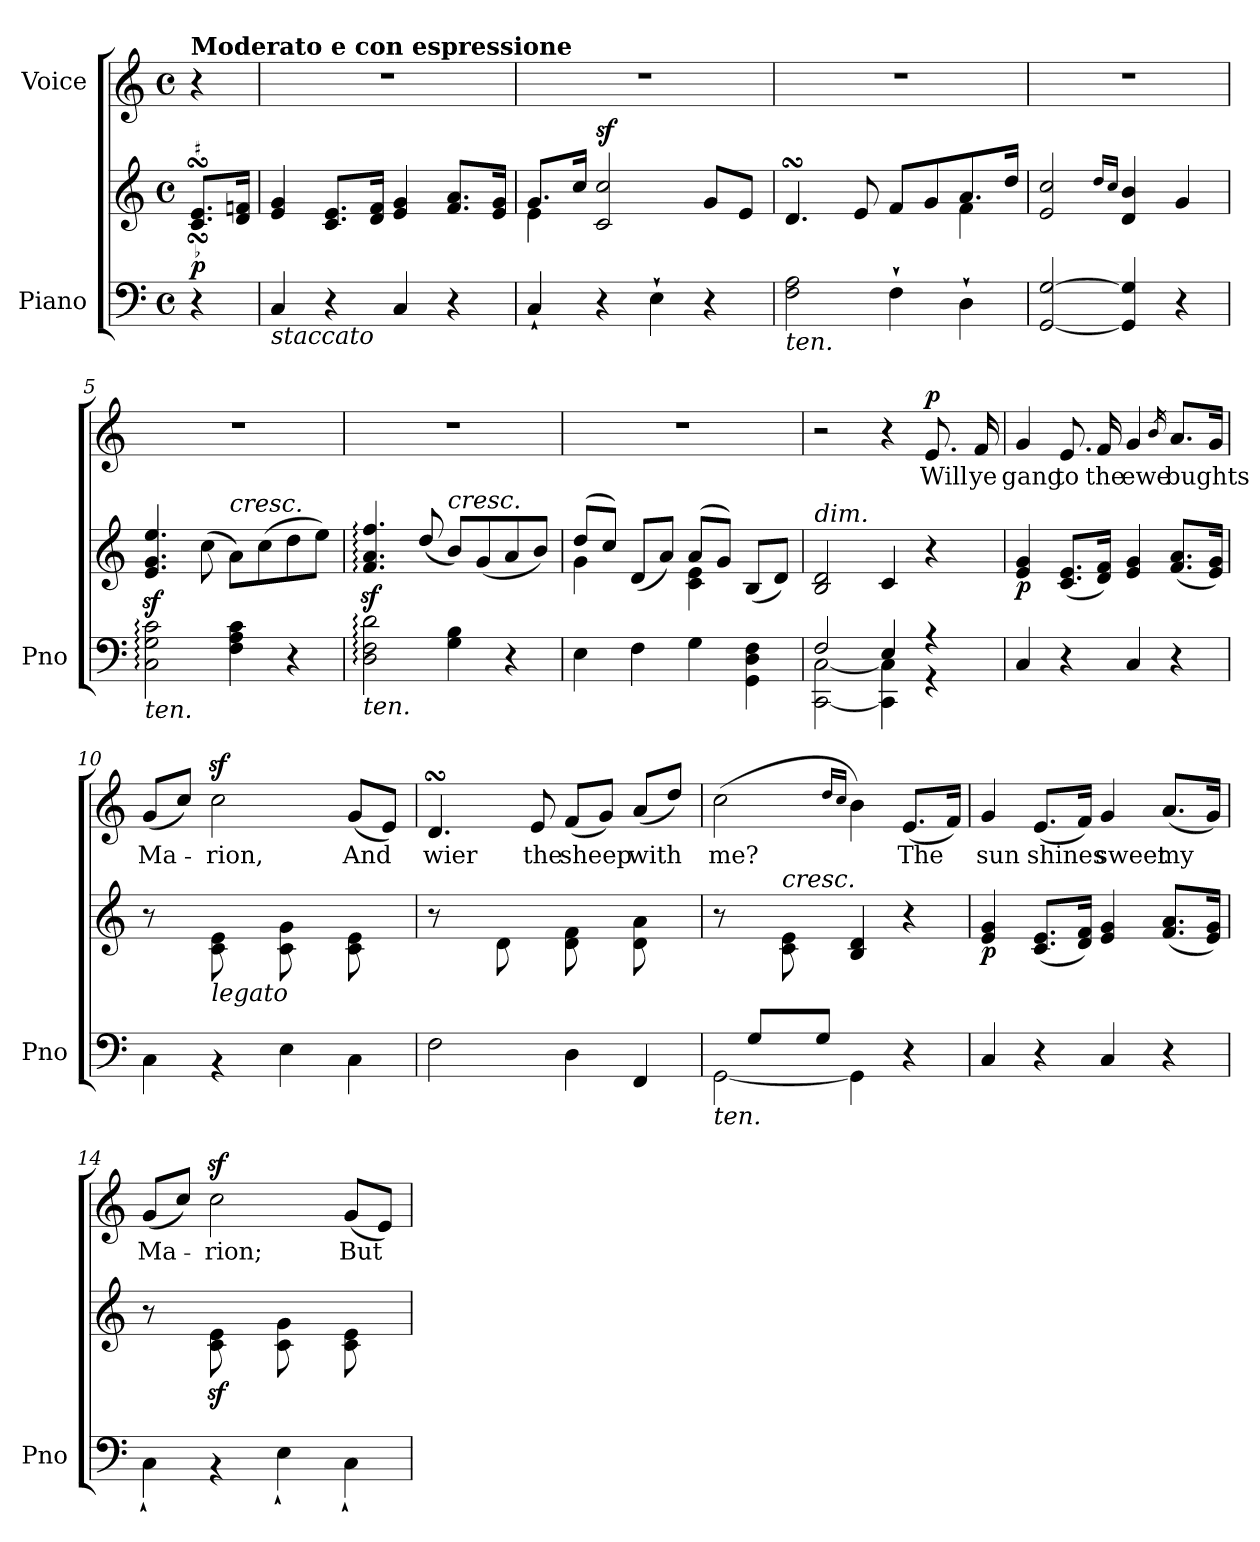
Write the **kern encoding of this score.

**kern	**kern	**dynam	**kern	**text	**dynam
*part2	*part2	*part2	*part1	*part1	*part1
*staff3	*staff2	*staff2/3	*staff1	*staff1	*staff1
*I"Piano	*	*	*I"Voice	*	*
*I'Pno	*	*	*	*	*
*clefF4	*clefG2	*	*clefG2	*	*
*k[]	*k[]	*	*k[]	*	*
*M4/4	*M4/4	*	*M4/4	*	*
*met(c)	*met(c)	*	*met(c)	*	*
=	=	=	=	=	=
!	!	!	!LO:TX:a:B:t=Moderato e con espressione	!	!
!	!	!LO:DY:b	!	!	!
4r	8.c/sSSS 8.e/sSSSL	p	4r	.	.
.	16d/ 16f/Jk	.	.	.	.
=1	=1	=1	=1	=1	=1
!LO:TX:b:i:t=staccato	!	!	!	!	!
4C/	4e/ 4g/	.	1r	.	.
4r	8.c/ 8.e/L	.	.	.	.
.	16d/ 16f/Jk	.	.	.	.
4C/	4e/ 4g/	.	.	.	.
4r	8.f/ 8.a/L	.	.	.	.
.	16e/ 16g/Jk	.	.	.	.
=2	=2	=2	=2	=2	=2
*	*^	*	*	*	*
4C`/	8.g/L	4e\	.	1r	.	.
.	16cc/Jk	.	.	.	.	.
!	!	!	!LO:DY:a	!	!	!
4r	2c/ 2cc/	4ryy	sf	.	.	.
4E`<\	.	2ryy	.	.	.	.
4r	8g/L	.	.	.	.	.
.	8e/J	.	.	.	.	.
=3	=3	=3	=3	=3	=3	=3
!LO:TX:b:i:t=ten.	!	!	!	!	!	!
2F\ 2A\	4.dsSSS/	2ryy	.	1r	.	.
.	8e/	.	.	.	.	.
4F`<\	8f/L	4ryy	.	.	.	.
.	8g/	.	.	.	.	.
4D`<\	8.a/	4f\	.	.	.	.
.	16dd/Jk	.	.	.	.	.
*	*v	*v	*	*	*	*
=4	=4	=4	=4	=4	=4
[2GG/ [2G/	2e/ 2cc/	.	1r	.	.
.	16qdd/LL	.	.	.	.
.	16qcc/JJ	.	.	.	.
4GG/] 4G/]	4d/ 4b/	.	.	.	.
4r	4g/	.	.	.	.
=5	=5	=5	=5	=5	=5
!LO:TX:b:i:t=ten.	!	!	!	!	!
2C\:: 2G\:: 2c\::	4.e/z> 4.g/z> 4.ee/z>	.	1r	.	.
.	(8cc\	.	.	.	.
!	!LO:TX:a:i:t=cresc.	!	!	!	!
4F\ 4A\ 4c\	8a\L)	.	.	.	.
.	(8cc\	.	.	.	.
4r	8dd\	.	.	.	.
.	8ee\J)	.	.	.	.
!!LO:LB:g=z
=6	=6	=6	=6	=6	=6
!LO:TX:b:i:t=ten.	!	!	!	!	!
2D\: 2F\: 2d\:	4.f/z>:: 4.a/z>:: 4.ff/z>::	.	1r	.	.
.	(8dd/	.	.	.	.
!	!LO:TX:a:i:t=cresc.	!	!	!	!
4G\ 4B\	8b/L)	.	.	.	.
.	(8g/	.	.	.	.
4r	8a/	.	.	.	.
.	8b/J)	.	.	.	.
!!LO:LB:g=z
=7	=7	=7	=7	=7	=7
*	*^	*	*	*	*
4E\	(8dd/L	4g\	.	1r	.	.
.	8cc/J)	.	.	.	.	.
4F\	(8d/L	4ryy	.	.	.	.
.	8a/J)	.	.	.	.	.
4G\	(8a/L	4c\ 4e\	.	.	.	.
.	8g/J)	.	.	.	.	.
4GG\ 4D\ 4F\	(8B/L	4ryy	.	.	.	.
.	8d/J)	.	.	.	.	.
*	*v	*v	*	*	*	*
=8	=8	=8	=8	=8	=8
*^	*	*	*	*	*
!	!	!LO:TX:a:i:t=dim.	!	!	!	!
2F/	[>2CC\ [>2C\	2B/ 2d/	.	2r	.	.
4E/	4CC\] 4C\]	4c/	.	4r	.	.
!	!	!	!	!	!LO:LY:b	!LO:DY:a
4r	4r	4r	.	8.e/	Will	p
!	!	!	!	!	!LO:LY:b	!
.	.	.	.	16f/	ye	.
*v	*v	*	*	*	*	*
=9	=9	=9	=9	=9	=9
!	!	!LO:DY:b	!	!LO:LY:b	!
4C/	4e/ 4g/	p	4g/	gang	.
!	!	!	!	!LO:LY:b	!
4r	(8.c/ 8.e/L	.	8.e/	to	.
!	!	!	!	!LO:LY:b	!
.	16d/ 16f/Jk)	.	16f/	the	.
!	!	!	!	!LO:LY:b	!
4C/	4e/ 4g/	.	4g/	ewe	.
.	.	.	16qb/	.	.
!	!	!	!	!LO:LY:b	!
4r	(8.f/ 8.a/L	.	8.a/L	bughts	.
.	16e/ 16g/Jk)	.	16g/Jk	.	.
=10	=10	=10	=10	=10	=10
*^	*	*	*	*	*
!	!	!	!	!	!LO:LY:b	!
8ryy	4C\	8r	.	(>8g/L	Ma-	.
8G/L	.	8ryy	.	8cc/J)	.	.
!	!	!LO:TX:b:i:t=legato	!	!	!	!
!	!	!	!	!	!LO:LY:b	!
8ryy	4r	8c\ 8e\	.	2ccz>\	-rion,	.
8G/J	.	8ryy	.	.	.	.
8ryy	4E\	8c\ 8g\L	.	.	.	.
8G/	.	8ryy	.	.	.	.
!	!	!	!	!	!LO:LY:b	!
8ryy	4C\	8c\ 8e\	.	(>8g/L	And	.
8G/J	.	8ryy	.	8e/J)	.	.
=11	=11	=11	=11	=11	=11	=11
!	!	!	!	!	!LO:LY:b	!
8ryy	2F\	8r	.	4.dsSSS/	wier	.
8A/L	.	8ryy	.	.	.	.
8ryy	.	8d\	.	.	.	.
!	!	!	!	!	!LO:LY:b	!
8A/J	.	8ryy	.	8e/	the	.
!	!	!	!	!	!LO:LY:b	!
8ryy	4D\	8d\ 8f\L	.	(>8f/L	sheep	.
8A/	.	8ryy	.	8g/J)	.	.
!	!	!	!	!	!LO:LY:b	!
8ryy	4FF/	8d\ 8a\	.	(>8a/L	with	.
8A/J	.	8ryy	.	8dd/J)	.	.
!!LO:LB:g=z
=12	=12	=12	=12	=12	=12	=12
!LO:TX:b:i:t=ten.	!	!	!	!	!	!
!	!	!	!	!	!LO:LY:b	!
8ryy	[<2GG\	8r	.	(2cc\	me?	.
8G/L	.	8ryy	.	.	.	.
!	!	!LO:TX:a:i:t=cresc.	!	!	!	!
8ryy	.	8c\ 8e\	.	.	.	.
8G/J	.	8ryy	.	.	.	.
.	.	.	.	16qdd/LL	.	.
.	.	.	.	16qcc/JJ	.	.
2ryy	4GG\]	4B/ 4d/	.	4b\)	.	.
!	!	!	!	!	!LO:LY:b	!
.	4r	4r	.	(8.e/L	The	.
.	.	.	.	16f/Jk)	.	.
*v	*v	*	*	*	*	*
=13	=13	=13	=13	=13	=13
!	!	!LO:DY:b	!	!LO:LY:b	!
4C/	4e/ 4g/	p	4g/	sun	.
!	!	!	!	!LO:LY:b	!
4r	(8.c/ 8.e/L	.	(8.e/L	shines	.
.	16d/ 16f/Jk)	.	16f/Jk)	.	.
!	!	!	!	!LO:LY:b	!
4C/	4e/ 4g/	.	4g/	sweet	.
!	!	!	!	!LO:LY:b	!
4r	(8.f/ 8.a/L	.	(8.a/L	my	.
.	16e/ 16g/Jk)	.	16g/Jk)	.	.
=14	=14	=14	=14	=14	=14
*^	*	*	*	*	*
!	!	!	!	!	!LO:LY:b	!
8ryy	4C`<\	8r	.	(8g/L	Ma-	.
8G/L	.	8ryy	.	8cc/J)	.	.
!	!	!	!	!	!LO:LY:b	!
8ryy	4r	8c\z> 8e\z>	.	2ccz>\	-rion;	.
8G/J	.	8ryy	.	.	.	.
8ryy	4E`<\	8c\ 8g\L	.	.	.	.
8G/	.	8ryy	.	.	.	.
!	!	!	!	!	!LO:LY:b	!
8ryy	4C`<\	8c\ 8e\	.	(>8g/L	But	.
8G/J	.	8ryy	.	8e/J)	.	.
*v	*v	*	*	*	*	*
=	=	=	=	=	=
*-	*-	*-	*-	*-	*-
